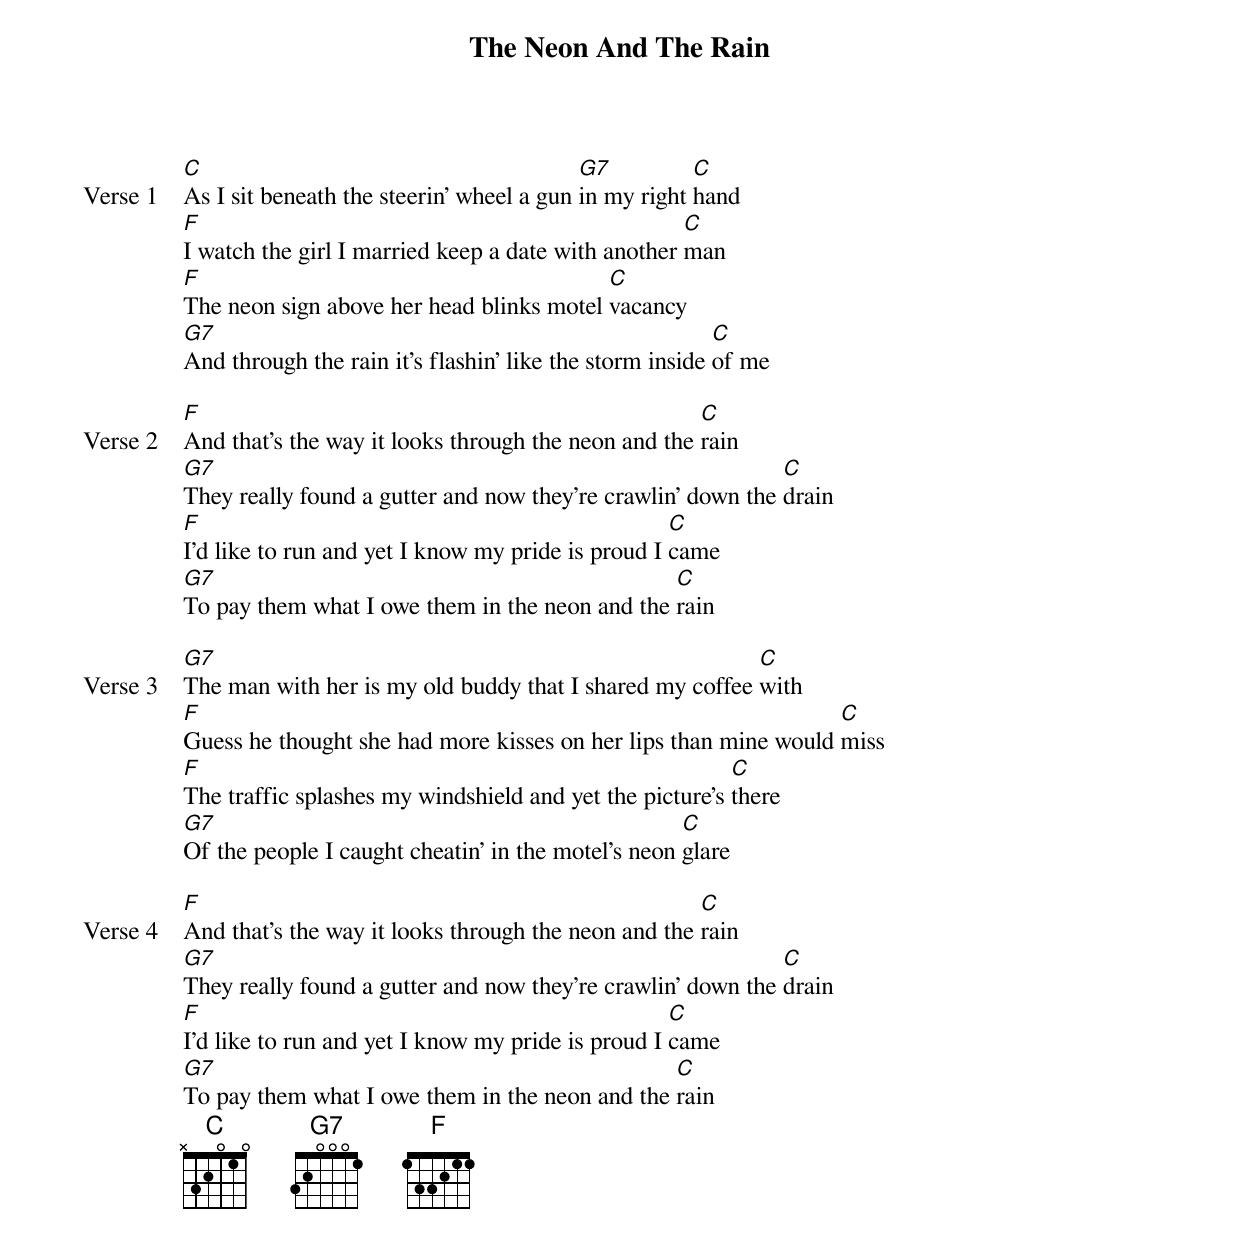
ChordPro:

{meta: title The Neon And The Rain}
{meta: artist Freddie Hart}
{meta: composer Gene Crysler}

{start_of_verse: Verse 1}
[C]As I sit beneath the steerin' wheel a gun [G7]in my right [C]hand
[F]I watch the girl I married keep a date with another [C]man
[F]The neon sign above her head blinks motel [C]vacancy
[G7]And through the rain it's flashin' like the storm inside [C]of me
{end_of_verse}

{start_of_verse: Verse 2}
[F]And that's the way it looks through the neon and the [C]rain
[G7]They really found a gutter and now they're crawlin' down the [C]drain
[F]I'd like to run and yet I know my pride is proud I [C]came
[G7]To pay them what I owe them in the neon and the [C]rain
{end_of_verse}

{start_of_verse: Verse 3}
[G7]The man with her is my old buddy that I shared my coffee [C]with
[F]Guess he thought she had more kisses on her lips than mine would [C]miss
[F]The traffic splashes my windshield and yet the picture's [C]there
[G7]Of the people I caught cheatin' in the motel's neon [C]glare
{end_of_verse}

{start_of_verse: Verse 4}
[F]And that's the way it looks through the neon and the [C]rain
[G7]They really found a gutter and now they're crawlin' down the [C]drain
[F]I'd like to run and yet I know my pride is proud I [C]came
[G7]To pay them what I owe them in the neon and the [C]rain
{end_of_verse}
